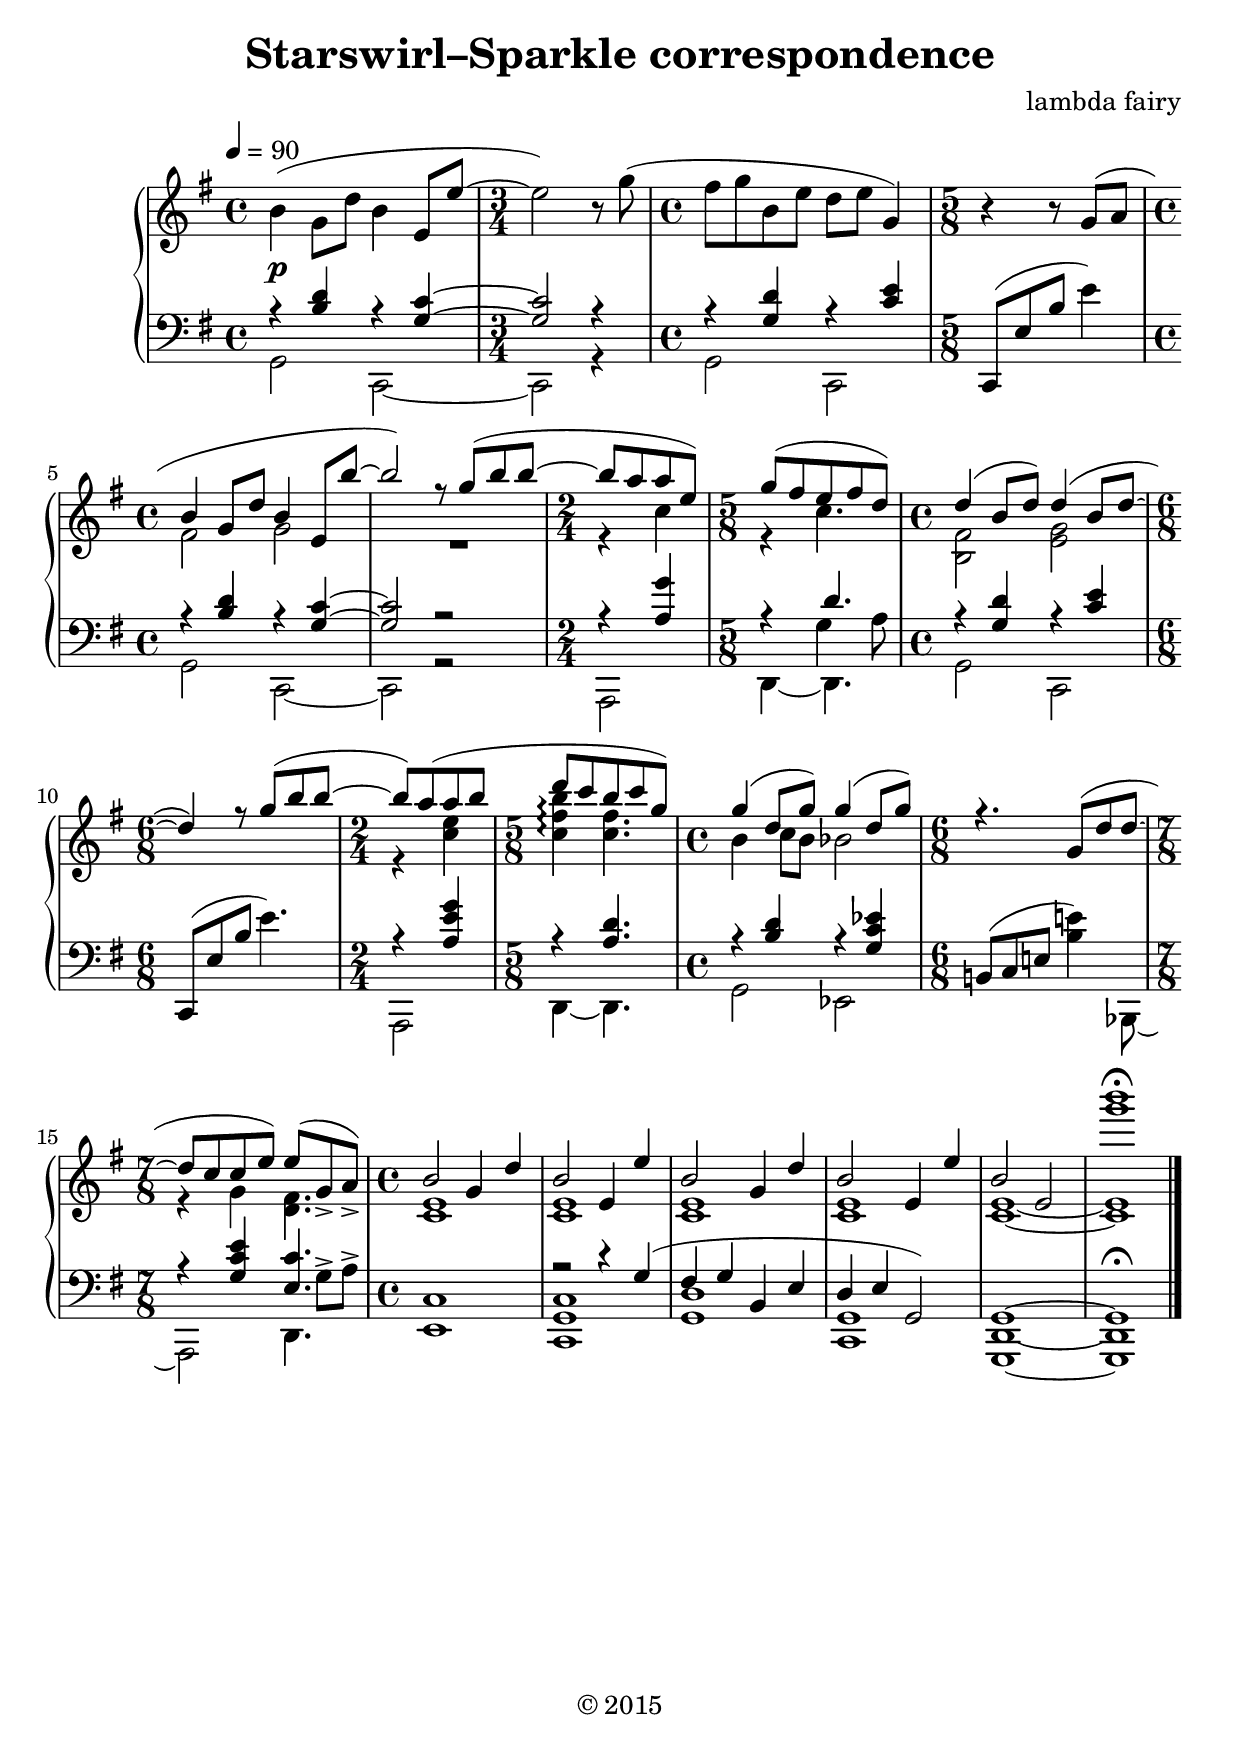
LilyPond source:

\version "2.18.2"

\include "articulate.ly"
\include "shared.ily"

#(set-global-staff-size 23)

\header {
    title = "Starswirl–Sparkle correspondence"
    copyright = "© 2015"
    }

A = {
    \time 4/4
    \tempo 4 = 90
    \clef treble
    \set Staff.midiInstrument = #"acoustic grand"
    \key g \major

    \relative g' {
        | b4( g8 d' b4 e,8 e' ~
        \time 3/4
        | e2) r8 g(
        \time 4/4
        | fs g b, e d e g,4)
        \time 5/8
        | r4 r8
        << { g( a
            \time 4/4
            | b4 g8 d' b4 e,8 b'' ~
            | b2) r8 g( b b ~
            \time 2/4
            | b[ a a e])
            \time 5/8
            | g[( fs e fs d])
            \time 4/4
            | d4( b8 d) d4( b8 d ~
            \time 6/8
            | d4) r8 g( b b ~
            \time 2/4
            | b[) a( a b]
            \time 5/8
            | d[ c b c g])
            \time 4/4
            | g4( d8 g) g4( d8 g)
            \time 6/8
            | r4. g,8( d' d ~
            \time 7/8
            | d[ c c e]) e[( g,_> a])_>

            \time 4/4
            | b2 g4 d'
            | b2 e,4 e'
            | b2 g4 d'
            | b2 e,4 e'
            | b2 e,
            | <g'' b>1\fermata
            }
        \\ { s4
            | fs,,2 g
            | R1
            | r4 c
            | r c4.
            | <b, fs'>2 <e g>
            | s8*6
            | r4 <c' e>
            | <c fs b>\arpeggio <c fs>4.
            | b4 c8 b bf2
            | s8*6
            | r4 g <d fs>4.

            | <c e>1
            | <c e>
            | <c e>
            | <c e>
            | <c e> ~
            | q
            } >>
        }

    \bar "|."
    }

dynamics = {
    | s1\p
    }

B = {
    \clef bass
    \key g \major

    \relative g {
        << {
            | r4 <b d> r <g c> ~
            | q2 r4
            | r4 <g d'> r <c e>
            | s8*5
            | r4 <b d> r <g c> ~
            | q2 r

            | r4 <a g'>
            | r4 << d4. \new Voice { \voiceFour g,4 a8 } >>
            | r4 <g d'> r <c e>
            | s2.
            | r4 <a e' g>
            | r <a d>4.
            | r4 <b d> r <g c ef>
            | s8*6
            | r4 <g c e> << {
                \voiceTwo
                s8 g[^> a]^>
                }
            \new Voice {
                \voiceOne
                <e c'>4.
                } >>

            \voiceOne
            | s1
            | r2 r4 g(
            | fs g b, e
            | d e g,2)
            }
        \\ {
            | g2 c, ~
            | c r4
            | g'2 c,
            | \oneVoice c8( e' b' e4) \voiceTwo
            | g,,2 c, ~
            | c r

            | a2
            | d4 ~ d4.
            | g2 c,
            | \oneVoice c8( e' b' e4.) \voiceTwo
            | a,,,2
            | d4 ~ d4.
            | g2 ef
            | \oneVoice b'!8( c e! <b' e>4) \voiceTwo bf,,8(
            | a2) d4.

            | <e c'>1
            | <c g' c>
            | <g' d'>
            | <c, g'>
            \oneVoice
            | <g d' g> ~
            | q\fermata
            } >>
        }
    }

\score {
    \new PianoStaff <<
        #(set-accidental-style 'piano)
        \new Staff = "A" \A
        \new Dynamics \dynamics
        \new Staff = "B" \B
        >>
    \layout { }
    }

\score {
    \articulate \new PianoStaff <<
        \new Staff = "A" << \A \dynamics >>
        \new Staff = "B" << \B \dynamics >>
        >>
    \midi { }
    }
